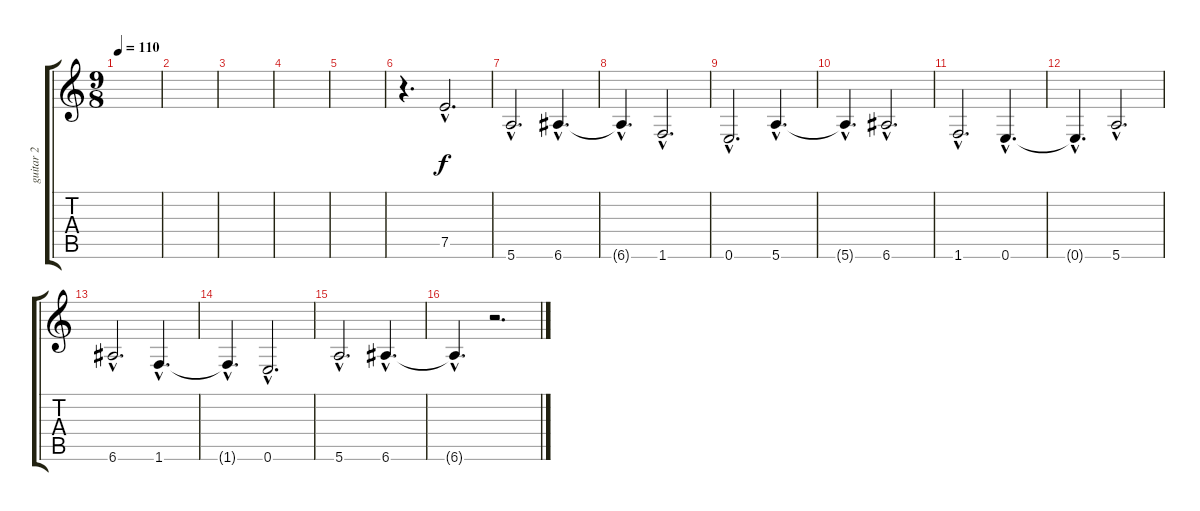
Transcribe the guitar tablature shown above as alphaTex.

\track ("guitar 2" "guitar 2") {instrument acousticguitarnylon}
\staff {score tabs}
\tuning (E4 B3 G3 D3 A2 E2) {hide}
\ts (9 8)
\tempo 110
\clef g2
\ks c
|
|
|
|
|
r.4{d} 7.5{hac}.2{d} |
5.6{hac}.2{d} 6.6{hac}.4{d} |
6.6{hac t}.4{d} 1.6{hac}.2{d} |
0.6{hac}.2{d} 5.6{hac}.4{d} |
5.6{hac t}.4{d} 6.6{hac}.2{d} |
1.6{hac}.2{d} 0.6{hac}.4{d} |
0.6{hac t}.4{d} 5.6{hac}.2{d} |
6.6{hac}.2{d} 1.6{hac}.4{d} |
1.6{hac t}.4{d} 0.6{hac}.2{d} |
5.6{hac}.2{d} 6.6{hac}.4{d} |
6.6{hac t}.4{d} r.2{d}
